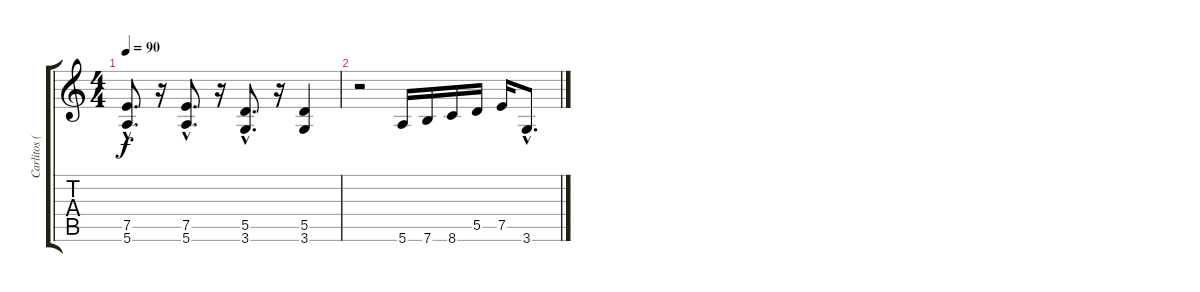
\track ("Carlitos (guitarra electrica)" "Carlitos (") {instrument distortionguitar}
\staff {score tabs}
\tuning (E4 B3 G3 D3 A2 E2) {hide}
\ts (4 4)
\tempo 90
\clef g2
\ks c
(7.5{hac} 5.6{hac}).8{d dy f} r.16 (7.5{hac} 5.6{hac}).8{d} r.16 (5.5{hac} 3.6{hac}).8{d} r.16 (5.5 3.6).4 |
r.2 5.6.16 7.6.16 8.6.16 5.5.16 7.5.16 3.6{hac}.8{d}
